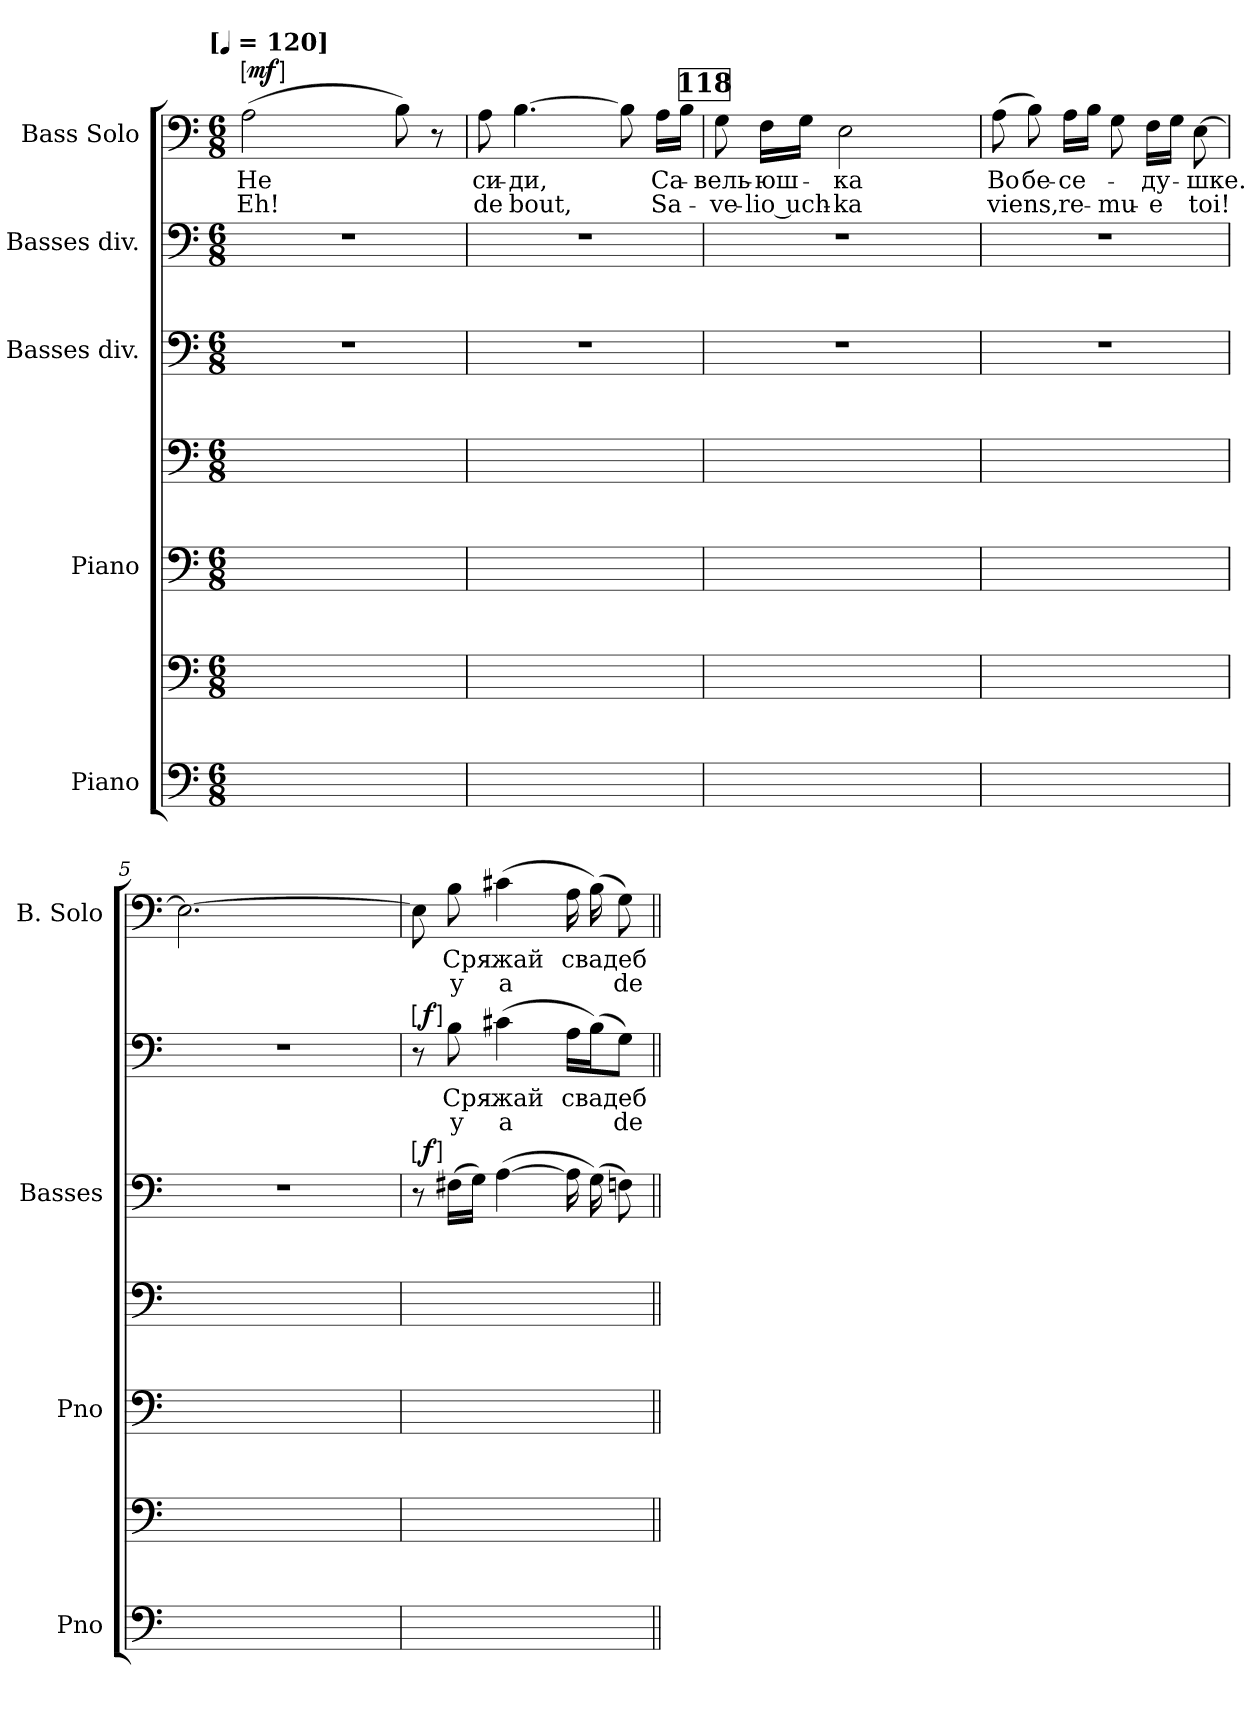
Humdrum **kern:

**kern	**kern	**kern	**kern	**kern	**dynam	**kern	**text	**text	**dynam	**kern	**text	**text	**dynam
*part5	*part5	*part4	*part4	*part3	*part3	*part2	*part2	*part2	*part2	*part1	*part1	*part1	*part1
*staff7	*staff6	*staff5	*staff4	*staff3	*staff3	*staff2	*staff2	*staff2	*staff2	*staff1	*staff1	*staff1	*staff1
*I"Piano	*	*I"Piano	*	*I"Basses div.	*	*I"Basses div.	*	*	*	*I"Bass Solo	*	*	*
*I'Pno	*	*I'Pno	*	*I'Basses	*	*	*	*	*	*I'B. Solo	*	*	*
*clefF4	*clefF4	*clefF4	*clefF4	*clefF4	*	*clefF4	*	*	*	*clefF4	*	*	*
*k[]	*k[]	*k[]	*k[]	*k[]	*	*k[]	*	*	*	*k[]	*	*	*
*C:	*C:	*C:	*C:	*C:	*	*C:	*	*	*	*C:	*	*	*
!!LO:TX:omd:t=[[quarter] = 120]
*M6/8	*M6/8	*M6/8	*M6/8	*M6/8	*	*M6/8	*	*	*	*M6/8	*	*	*
*MM120	*MM120	*MM120	*MM120	*MM120	*	*MM120	*	*	*	*MM120	*	*	*
=1	=1	=1	=1	=1	=1	=1	=1	=1	=1	=1	=1	=1	=1
!	!	!	!	!	!	!	!	!	!	!	!	!LO:LY:i	!LO:DY:a:ed=brack
4.ryy	8ryy	4.ryy	8ryy	4%3r	.	4%3r	.	.	.	(2A	Не	Eh!	mf
.	8ryy	.	8ryy	.	.	.	.	.	.	.	.	.	.
.	16ryy	.	8ryy	.	.	.	.	.	.	.	.	.	.
.	16ryy	.	.	.	.	.	.	.	.	.	.	.	.
4.ryy	8ryy	4.ryy	8ryy	.	.	.	.	.	.	.	.	.	.
.	8ryy	.	8ryy	.	.	.	.	.	.	8B)	.	.	.
.	8ryy	.	8ryy	.	.	.	.	.	.	8r	.	.	.
=2	=2	=2	=2	=2	=2	=2	=2	=2	=2	=2	=2	=2	=2
!	!	!	!	!	!	!	!	!	!	!	!	!LO:LY:i	!
4.ryy	8ryy	4.ryy	8ryy	4%3r	.	4%3r	.	.	.	8A	си-	de	.
!	!	!	!	!	!	!	!	!	!	!	!	!LO:LY:i	!
.	8ryy	.	8ryy	.	.	.	.	.	.	[4.B	-ди,	bout,	.
.	8ryy	.	8ryy	.	.	.	.	.	.	.	.	.	.
4.ryy	8ryy	4.ryy	8ryy	.	.	.	.	.	.	.	.	.	.
.	8ryy	.	8ryy	.	.	.	.	.	.	8B]	.	.	.
!	!	!	!	!	!	!	!	!	!	!	!	!LO:LY:i	!
.	16ryy	.	8ryy	.	.	.	.	.	.	16ALL	Са-	Sa-	.
.	16ryy	.	.	.	.	.	.	.	.	16BJJ	.	.	.
!!LO:REH:place=s1:t=118
=3	=3	=3	=3	=3	=3	=3	=3	=3	=3	=3	=3	=3	=3
!	!	!	!	!	!	!	!	!	!	!	!	!LO:LY:i	!
4.ryy	8ryy	4.ryy	8ryy	4%3r	.	4%3r	.	.	.	8G	-вель-	-ve-	.
!	!	!	!	!	!	!	!	!	!	!	!	!LO:LY:i	!
.	8ryy	.	8ryy	.	.	.	.	.	.	16FLL	-юш-	-lio uch-	.
.	.	.	.	.	.	.	.	.	.	16GJJ	.	.	.
!	!	!	!	!	!	!	!	!	!	!	!	!LO:LY:i	!
.	8ryy	.	8ryy	.	.	.	.	.	.	2E	-ка	-ka	.
4.ryy	8ryy	4.ryy	8ryy	.	.	.	.	.	.	.	.	.	.
.	8ryy	.	8ryy	.	.	.	.	.	.	.	.	.	.
.	8ryy	.	8ryy	.	.	.	.	.	.	.	.	.	.
=4	=4	=4	=4	=4	=4	=4	=4	=4	=4	=4	=4	=4	=4
!	!	!	!	!	!	!	!	!	!	!	!	!LO:LY:i	!
4.ryy	8ryy	4.ryy	8ryy	4%3r	.	4%3r	.	.	.	(8A	Во	viens,	.
.	8ryy	.	8ryy	.	.	.	.	.	.	8B)	бе-	.	.
!	!	!	!	!	!	!	!	!	!	!	!	!LO:LY:i	!
.	16ryy	.	8ryy	.	.	.	.	.	.	16ALL	-сe-	re-	.
.	16ryy	.	.	.	.	.	.	.	.	16BJJ	.	.	.
!	!	!	!	!	!	!	!	!	!	!	!	!LO:LY:i	!
4.ryy	8ryy	4.ryy	8ryy	.	.	.	.	.	.	8G	.	-mu-	.
!	!	!	!	!	!	!	!	!	!	!	!	!LO:LY:i	!
.	8ryy	.	8ryy	.	.	.	.	.	.	16FLL	-ду-	-e	.
.	.	.	.	.	.	.	.	.	.	16GJJ	.	.	.
!	!	!	!	!	!	!	!	!	!	!	!	!LO:LY:i	!
.	8ryy	.	8ryy	.	.	.	.	.	.	[8E	-шке.	toi!	.
=5	=5	=5	=5	=5	=5	=5	=5	=5	=5	=5	=5	=5	=5
4.ryy	8ryy	4.ryy	8ryy	4%3r	.	4%3r	.	.	.	2.E_	.	.	.
.	8ryy	.	8ryy	.	.	.	.	.	.	.	.	.	.
.	8ryy	.	8ryy	.	.	.	.	.	.	.	.	.	.
4.ryy	8ryy	4.ryy	8ryy	.	.	.	.	.	.	.	.	.	.
.	8ryy	.	8ryy	.	.	.	.	.	.	.	.	.	.
.	16ryy	.	8ryy	.	.	.	.	.	.	.	.	.	.
.	16ryy	.	.	.	.	.	.	.	.	.	.	.	.
=6	=6	=6	=6	=6	=6	=6	=6	=6	=6	=6	=6	=6	=6
!	!	!	!	!	!LO:DY:a:ed=brack	!	!	!	!LO:DY:a:ed=brack	!	!	!	!
4.ryy	8ryy	4.ryy	8ryy	8r	f	8r	.	.	f	8E]	.	.	.
!	!	!	!	!	!	!	!	!LO:LY:i	!	!	!	!LO:LY:i	!
.	8ryy	.	8ryy	(16F#XLL	.	8B	Сря-	y	.	8B	Сря-	y	.
.	.	.	.	16GJJ)	.	.	.	.	.	.	.	.	.
!	!	!	!	!	!	!	!	!LO:LY:i	!	!	!	!LO:LY:i	!
.	8ryy	.	8ryy	([4A	.	(<4c#X	-жай	a	.	(<4c#X	-жай	a	.
4.ryy	8ryy	4.ryy	8ryy	.	.	.	.	.	.	.	.	.	.
.	8ryy	.	8ryy	16A]	.	16A\LL	свадеб -	.	.	16A	свадеб -	.	.
.	.	.	.	(16G)	.	(16B\J)	.	.	.	(16B)	.	.	.
!	!	!	!	!	!	!	!	!LO:LY:i	!	!	!	!LO:LY:i	!
.	8ryy	.	8ryy	8Fn)	.	8G\J)	.	de	.	8G)	.	de	.
=||	=||	=||	=||	=||	=||	=||	=||	=||	=||	=||	=||	=||	=||
*-	*-	*-	*-	*-	*-	*-	*-	*-	*-	*-	*-	*-	*-
